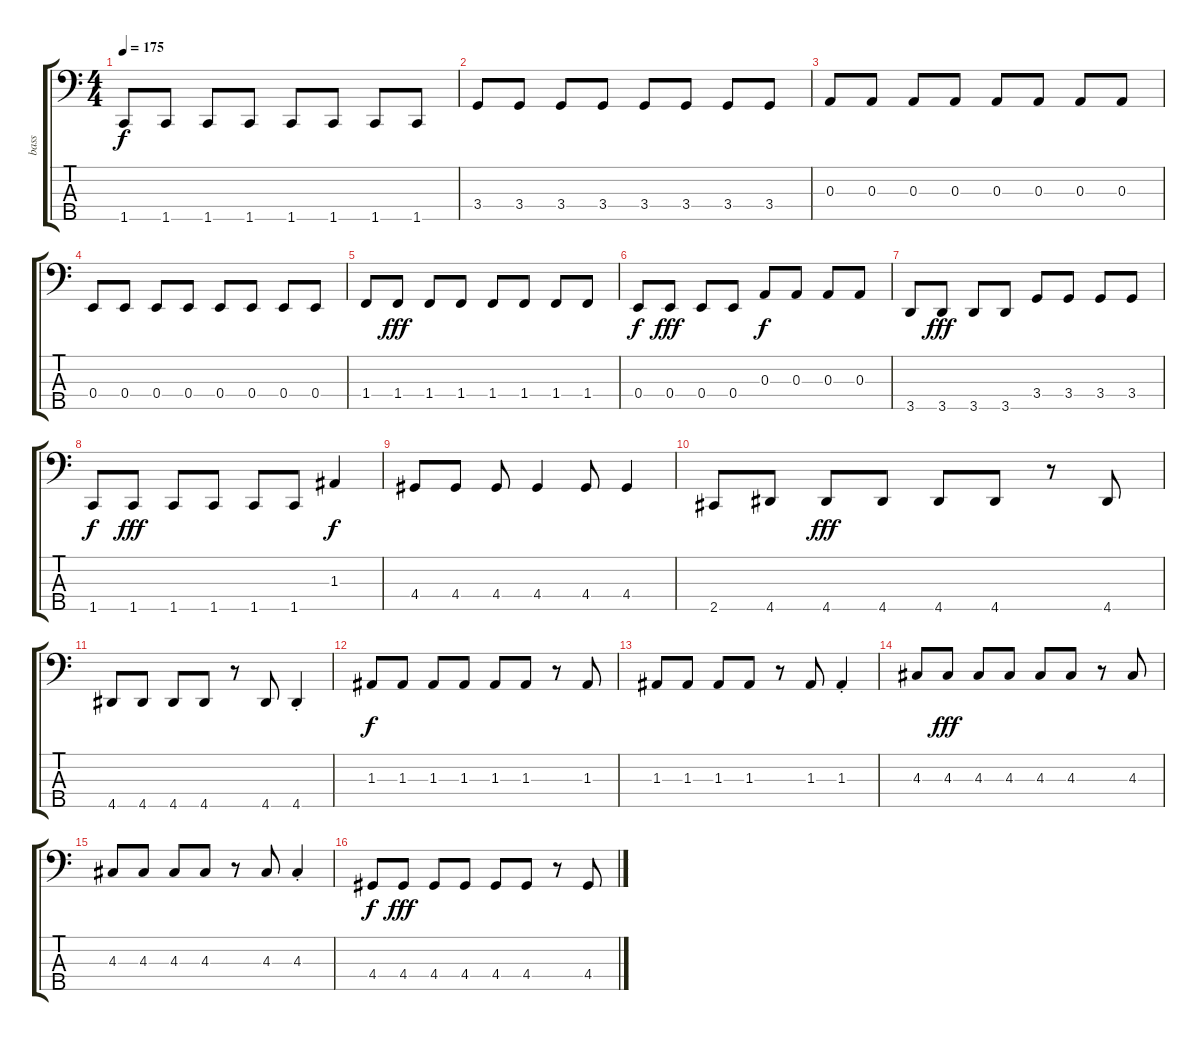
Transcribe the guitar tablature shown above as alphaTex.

\track ("bass" "bass") {instrument electricbassfinger}
\staff {score tabs}
\tuning (G2 D2 A1 E1 B0) {hide}
\ts (4 4)
\tempo 175
\clef f4
\ks c
1.5.8{dy f} 1.5.8 1.5.8 1.5.8 1.5.8 1.5.8 1.5.8 1.5.8 |
3.4.8 3.4.8 3.4.8 3.4.8 3.4.8 3.4.8 3.4.8 3.4.8 |
0.3.8 0.3.8 0.3.8 0.3.8 0.3.8 0.3.8 0.3.8 0.3.8 |
0.4.8 0.4.8 0.4.8 0.4.8 0.4.8 0.4.8 0.4.8 0.4.8 |
1.4.8 1.4.8{dy fff} 1.4.8 1.4.8 1.4.8 1.4.8 1.4.8 1.4.8 |
0.4.8{dy f} 0.4.8{dy fff} 0.4.8 0.4.8 0.3.8{dy f} 0.3.8 0.3.8 0.3.8 |
3.5.8 3.5.8{dy fff} 3.5.8 3.5.8 3.4.8 3.4.8 3.4.8 3.4.8 |
1.5.8{dy f} 1.5.8{dy fff} 1.5.8 1.5.8 1.5.8 1.5.8 1.3.4{dy f} |
4.4.8 4.4.8 4.4.8 4.4.4 4.4.8 4.4.4 |
2.5.8 4.5.8 4.5.8{dy fff} 4.5.8 4.5.8 4.5.8 r.8 4.5.8 |
4.5.8 4.5.8 4.5.8 4.5.8 r.8 4.5.8 4.5{st}.4 |
1.3.8{dy f} 1.3.8 1.3.8 1.3.8 1.3.8 1.3.8 r.8 1.3.8 |
1.3.8 1.3.8 1.3.8 1.3.8 r.8 1.3.8 1.3{st}.4 |
4.3.8 4.3.8{dy fff} 4.3.8 4.3.8 4.3.8 4.3.8 r.8 4.3.8 |
4.3.8 4.3.8 4.3.8 4.3.8 r.8 4.3.8 4.3{st}.4 |
4.4.8{dy f} 4.4.8{dy fff} 4.4.8 4.4.8 4.4.8 4.4.8 r.8 4.4.8
